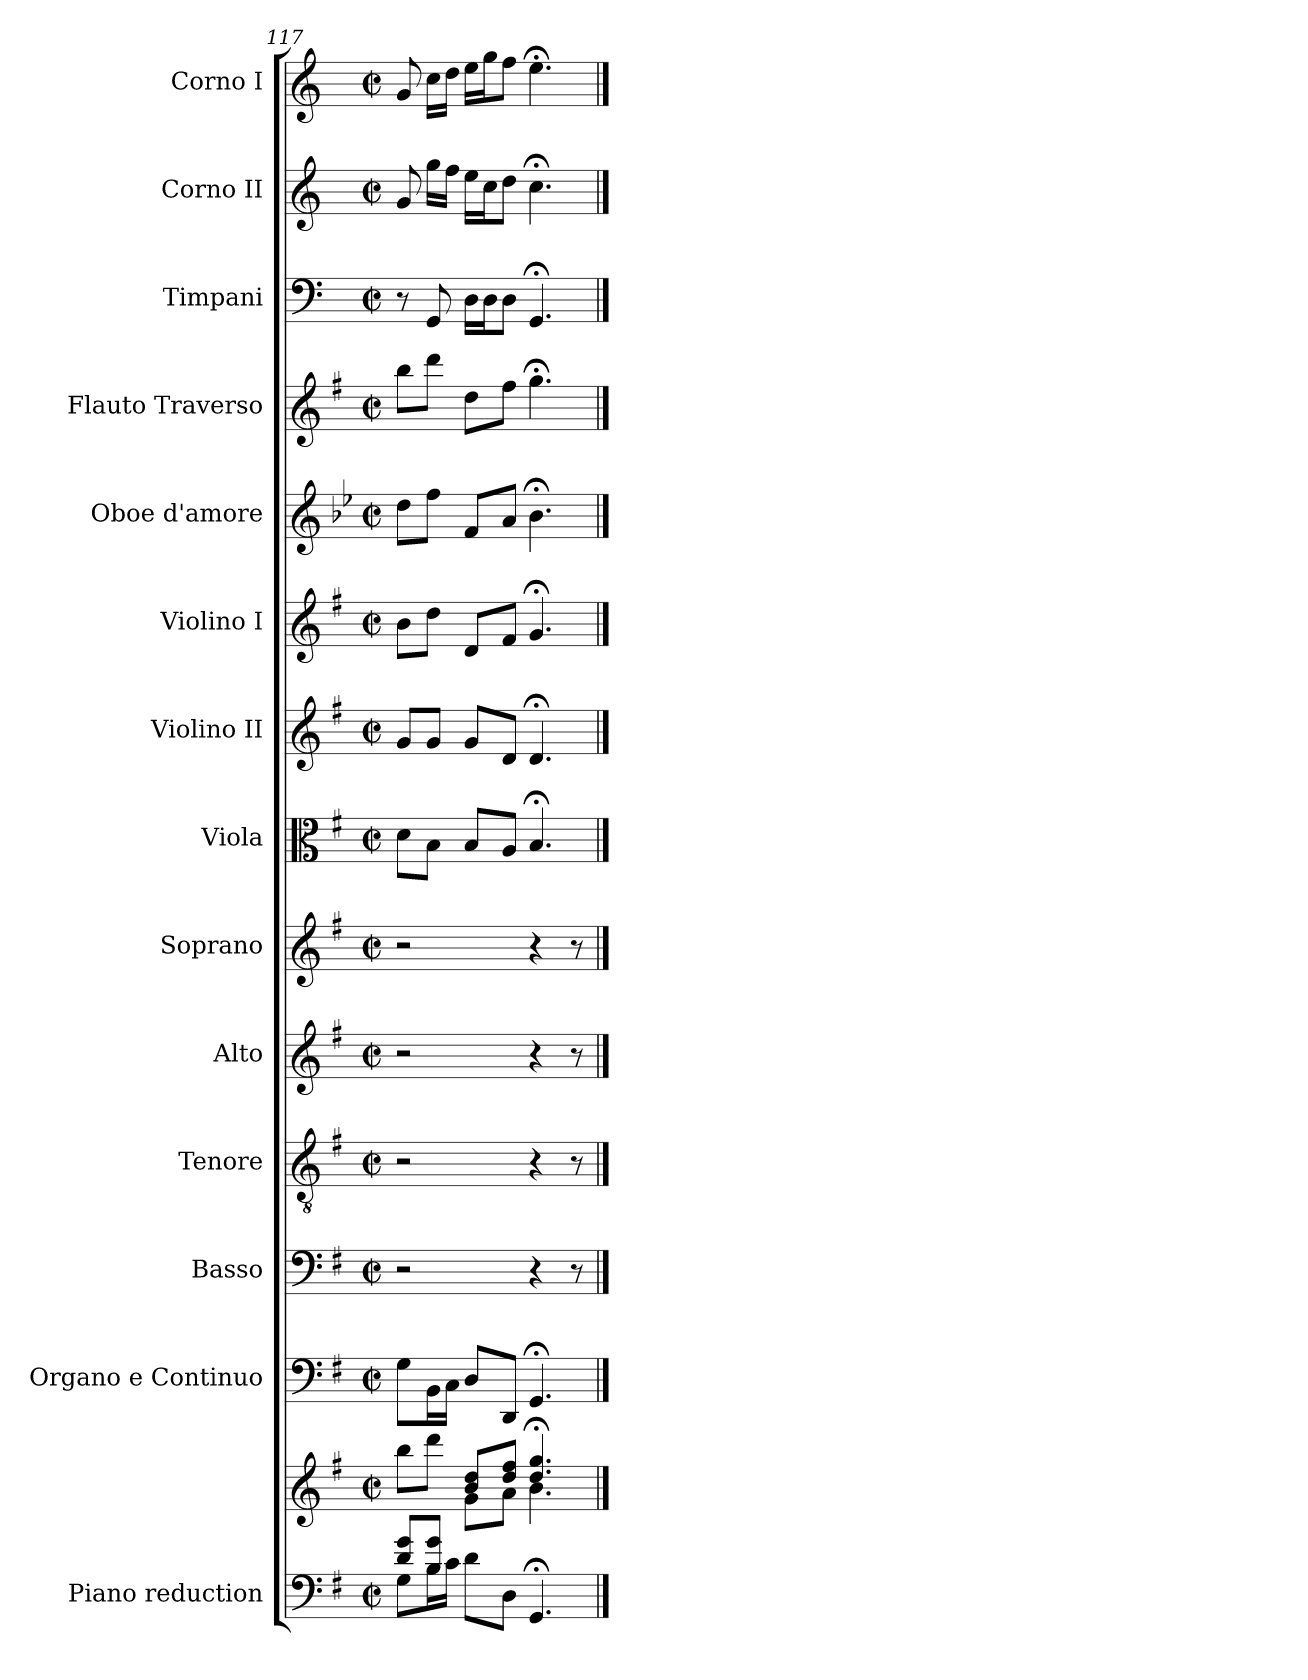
**kern	**kern	**kern	**kern	**kern	**kern	**kern	**kern	**kern	**kern	**kern	**kern	**kern	**kern	**kern
*part14	*part14	*part13	*part12	*part11	*part10	*part9	*part8	*part7	*part6	*part5	*part4	*part3	*part2	*part1
*staff15	*staff14	*staff13	*staff12	*staff11	*staff10	*staff9	*staff8	*staff7	*staff6	*staff5	*staff4	*staff3	*staff2	*staff1
*I"Piano reduction	*	*I"Organo e Continuo	*I"Basso	*I"Tenore	*I"Alto	*I"Soprano	*I"Viola	*I"Violino II	*I"Violino I	*I"Oboe d'amore	*I"Flauto Traverso	*I"Timpani	*I"Corno II	*I"Corno I
*I'Pno	*	*	*	*	*	*	*	*	*	*I'Ob	*I'Fl	*I'Timp	*	*
*clefF4	*clefG2	*clefF4	*clefF4	*clefGv2	*clefG2	*clefG2	*clefC3	*clefG2	*clefG2	*clefG2	*clefG2	*clefF4	*clefG2	*clefG2
*	*	*	*	*	*	*	*	*	*	*ITrd2c3	*	*	*ITrd3c5	*ITrd3c5
*k[f#]	*k[f#]	*k[f#]	*k[f#]	*k[f#]	*k[f#]	*k[f#]	*k[f#]	*k[f#]	*k[f#]	*k[f#]	*k[f#]	*k[]	*k[f#]	*k[f#]
*M2/2	*M2/2	*M2/2	*M2/2	*M2/2	*M2/2	*M2/2	*M2/2	*M2/2	*M2/2	*M2/2	*M2/2	*M2/2	*M2/2	*M2/2
*met(c|)	*met(c|)	*met(c|)	*met(c|)	*met(c|)	*met(c|)	*met(c|)	*met(c|)	*met(c|)	*met(c|)	*met(c|)	*met(c|)	*met(c|)	*met(c|)	*met(c|)
=117	=117	=117	=117	=117	=117	=117	=117	=117	=117	=117	=117	=117	=117	=117
*^	*^	*	*	*	*	*	*	*	*	*	*	*	*	*
8d/ 8g/L	8G\L	8bb\L	4ryy	8G\L	2r	2r	2r	2r	8d\L	8g/L	8b\L	8b\L	8bb\L	8r	8d/	8d/
8B/ 8g/J	16B\L	8ddd\J	.	16BB\L	.	.	.	.	8B\J	8g/J	8dd\J	8dd\J	8ddd\J	8GG/	16dd\LL	16g\LL
.	16c\JJ	.	.	16C\JJ	.	.	.	.	.	.	.	.	.	.	16cc\JJ	16a\JJ
4ryy	8d\L	8b/ 8dd/L	8g\L	8D/L	.	.	.	.	8B/L	8g/L	8d/L	8d/L	8dd\L	16D\LL	16b\LL	16b\LL
.	.	.	.	.	.	.	.	.	.	.	.	.	.	16D\J	16g\J	16dd\J
.	8D\J	8dd/ 8ff#/J	8a\J	8DD/J	.	.	.	.	8A/J	8d/J	8f#/J	8f#/J	8ff#\J	8D\J	8a\J	8cc\J
4.GG;/	4.ryy	4.dd/;< 4.gg/;<	4.b\	4.GG;</	4r	4r	4r	4r	4.B;</	4.d;</	4.g;</	4.g;<\	4.gg;<\	4.GG;</	4.g;<\	4.b;<\
.	.	.	.	.	8r	8r	8r	8r	.	.	.	.	.	.	.	.
*v	*v	*	*	*	*	*	*	*	*	*	*	*	*	*	*	*
*	*v	*v	*	*	*	*	*	*	*	*	*	*	*	*	*
==	==	==	==	==	==	==	==	==	==	==	==	==	==	==
*-	*-	*-	*-	*-	*-	*-	*-	*-	*-	*-	*-	*-	*-	*-
